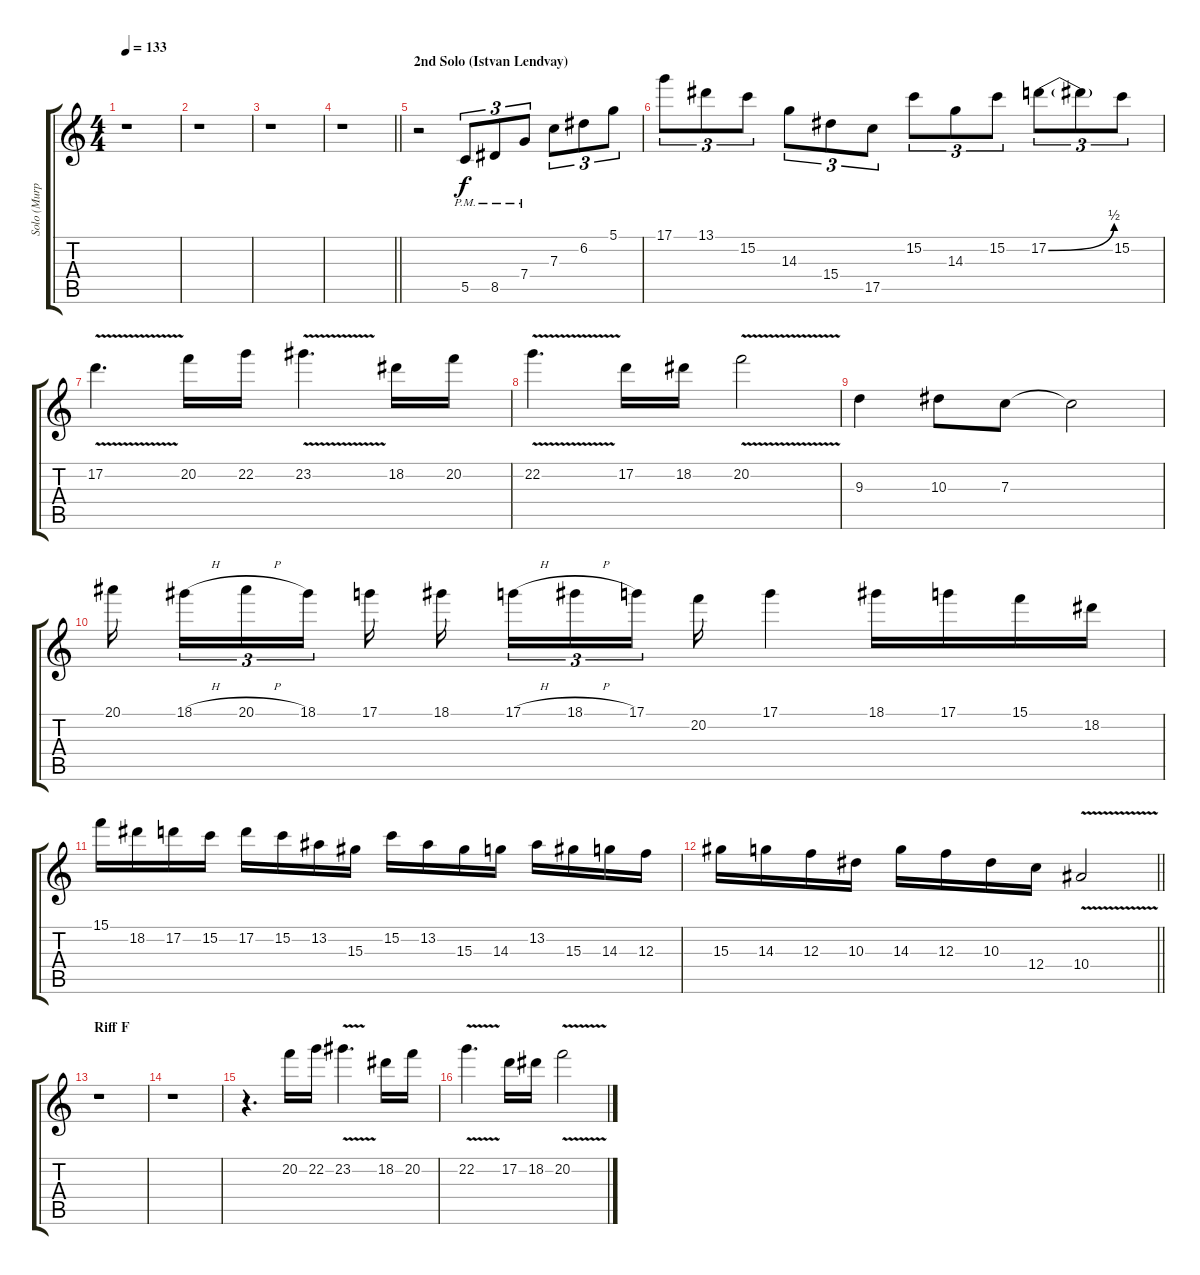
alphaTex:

\track ("Solo (Murphy/Lendvay/Suzuki)" "Solo (Murp") {instrument overdrivenguitar}
\staff {score tabs}
\tuning (D4 A3 F3 C3 G2 C2) {hide}
\ts (4 4)
\tempo 133
\clef g2
\ks c
r.1{dy f} |
r.1 |
r.1 |
\barLineRight lightlight
r.1 |
\section ("" "2nd Solo (Istvan Lendvay)")
r.2 5.5{pm}.8{tu (3 2)} 8.5{pm}.8{tu (3 2)} 7.4{pm}.8{tu (3 2)} 7.3.8{tu (3 2)} 6.2.8{tu (3 2)} 5.1.8{tu (3 2)} |
17.1.8{tu (3 2)} 13.1.8{tu (3 2)} 15.2.8{tu (3 2)} 14.3.8{tu (3 2)} 15.4.8{tu (3 2)} 17.5.8{tu (3 2)} 15.2.8{tu (3 2)} 14.3.8{tu (3 2)} 15.2.8{tu (3 2)} 17.2{be (bend 0 0 60 2)}.8{tu (3 2)} 17.2{t}.8{tu (3 2)} 15.2.8{tu (3 2)} |
17.2{v}.4{d} 20.2.16 22.2.16 23.2{v}.4{d} 18.2.16 20.2.16 |
22.2{v}.4{d} 17.2.16 18.2.16 20.2{v}.2 |
9.3.4 10.3.8 7.3.8 7.3{t}.2 |
20.1.16{beam splitsecondary} 18.1{h}.16{tu (3 2)} 20.1{h}.16{tu (3 2)} 18.1.16{tu (3 2) beam splitsecondary} 17.1.16 18.1.16{beam splitsecondary} 17.1{h}.16{tu (3 2)} 18.1{h}.16{tu (3 2)} 17.1.16{tu (3 2) beam splitsecondary} 20.2.16 17.1.4 18.1.16 17.1.16 15.1.16 18.2.16 |
15.1.16 18.2.16 17.2.16 15.2.16 17.2.16 15.2.16 13.2.16 15.3.16 15.2.16 13.2.16 15.3.16 14.3.16 13.2.16 15.3.16 14.3.16 12.3.16 |
\barLineRight lightlight
15.3.16 14.3.16 12.3.16 10.3.16 14.3.16 12.3.16 10.3.16 12.4.16 10.4{v}.2 |
\section ("" "Riff F")
r.1 |
r.1 |
r.4{d} 20.2.16 22.2.16 23.2{v}.4{d} 18.2.16 20.2.16 |
22.2{v}.4{d} 17.2.16 18.2.16 20.2{v}.2
